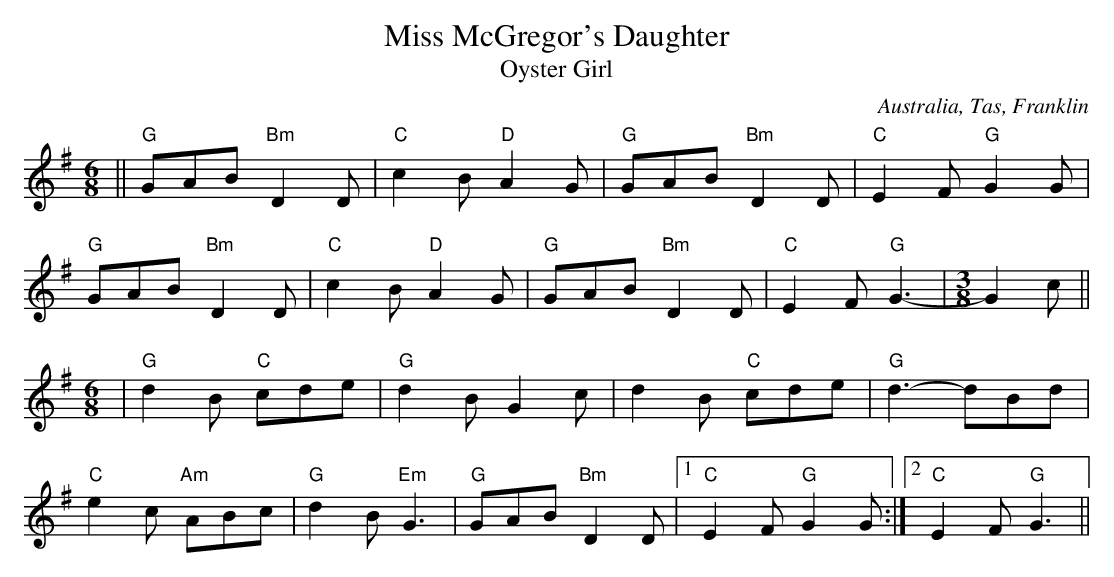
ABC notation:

X:1
T:Miss McGregor's Daughter
T:Oyster Girl
O:Australia, Tas, Franklin
M:6/8
L:1/8
K:G
||"G"GAB "Bm"D2D|"C"c2B "D"A2G|"G"GAB "Bm"D2D|"C"E2F "G"G2G|
"G"GAB "Bm"D2D|"C"c2B "D"A2G|"G"GAB "Bm"D2D|"C"E2F "G"G3-| [M:3/8] G2c||
M:6/8
|"G"d2B "C"cde|"G"d2B G2c|d2B "C"cde|"G"d3-dBd|
"C"e2c "Am"ABc|"G"d2B"Em"G3|"G"GAB "Bm"D2D|1"C"E2F"G"G2G:|2"C"E2F"G"G3||
